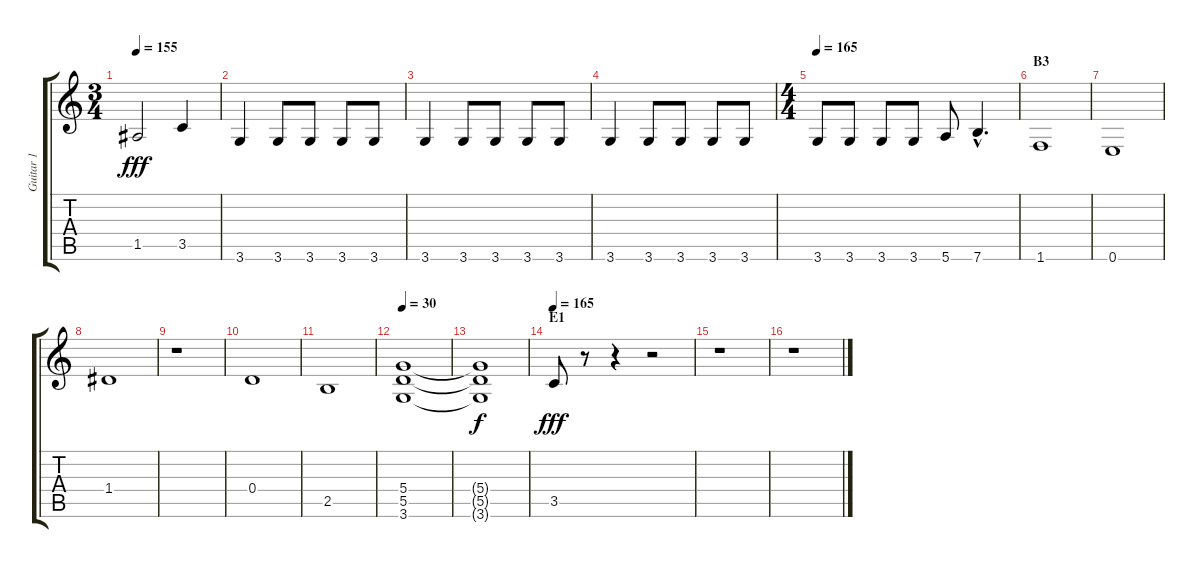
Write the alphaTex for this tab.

\track ("Guitar 1" "Guitar 1") {instrument distortionguitar}
\staff {score tabs}
\tuning (E4 B3 G3 D3 A2 E2) {hide}
\ts (3 4)
\tempo 155
\clef g2
\ks c
1.5.2{dy fff} 3.5.4 |
3.6.4 3.6.8 3.6.8 3.6.8 3.6.8 |
3.6.4 3.6.8 3.6.8 3.6.8 3.6.8 |
3.6.4 3.6.8 3.6.8 3.6.8 3.6.8 |
\ts (4 4)
\tempo 165
3.6.8 3.6.8 3.6.8 3.6.8 5.6.8 7.6{hac}.4{d} |
\section ("" "B3")
1.6.1 |
0.6.1 |
1.4.1 |
r.1 |
0.4.1 |
2.5.1 |
\tempo 30
(5.4 5.5 3.6).1 |
(5.4{t} 5.5{t} 3.6{t}).1{dy f} |
\section ("" "E1")
\tempo 165
3.5.8{dy fff} r.8 r.4 r.2 |
r.1 |
r.1
